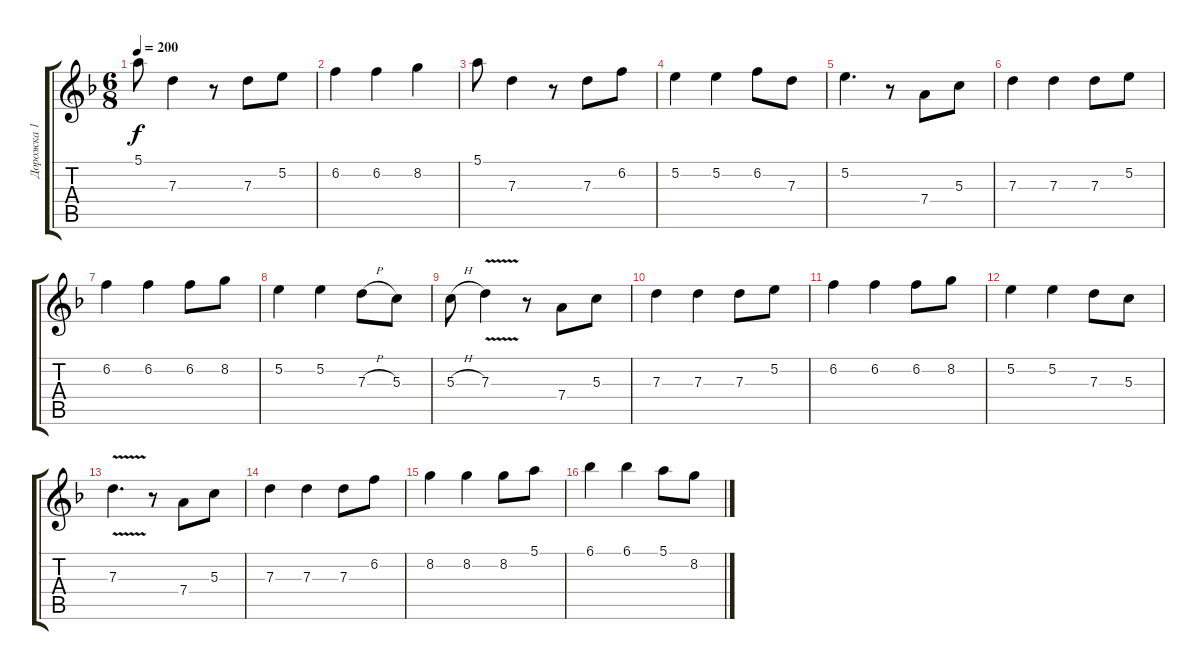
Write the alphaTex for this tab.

\track ("Дорожка 1" "Дорожка 1") {instrument acousticguitarsteel}
\staff {score tabs}
\tuning (E4 B3 G3 D3 A2 E2) {hide}
\ts (6 8)
\tempo 200
\clef g2
\ks f
5.1.8{dy f} 7.3.4 r.8 7.3.8 5.2.8 |
6.2.4 6.2.4 8.2.4 |
5.1.8 7.3.4 r.8 7.3.8 6.2.8 |
5.2.4 5.2.4 6.2.8 7.3.8 |
5.2.4{d} r.8 7.4.8 5.3.8 |
7.3.4 7.3.4 7.3.8 5.2.8 |
6.2.4 6.2.4 6.2.8 8.2.8 |
5.2.4 5.2.4 7.3{h}.8 5.3.8 |
5.3{h}.8 7.3{v}.4 r.8 7.4.8 5.3.8 |
7.3.4 7.3.4 7.3.8 5.2.8 |
6.2.4 6.2.4 6.2.8 8.2.8 |
5.2.4 5.2.4 7.3.8 5.3.8 |
7.3{v}.4{d} r.8 7.4.8 5.3.8 |
7.3.4 7.3.4 7.3.8 6.2.8 |
8.2.4 8.2.4 8.2.8 5.1.8 |
6.1.4 6.1.4 5.1.8 8.2.8
